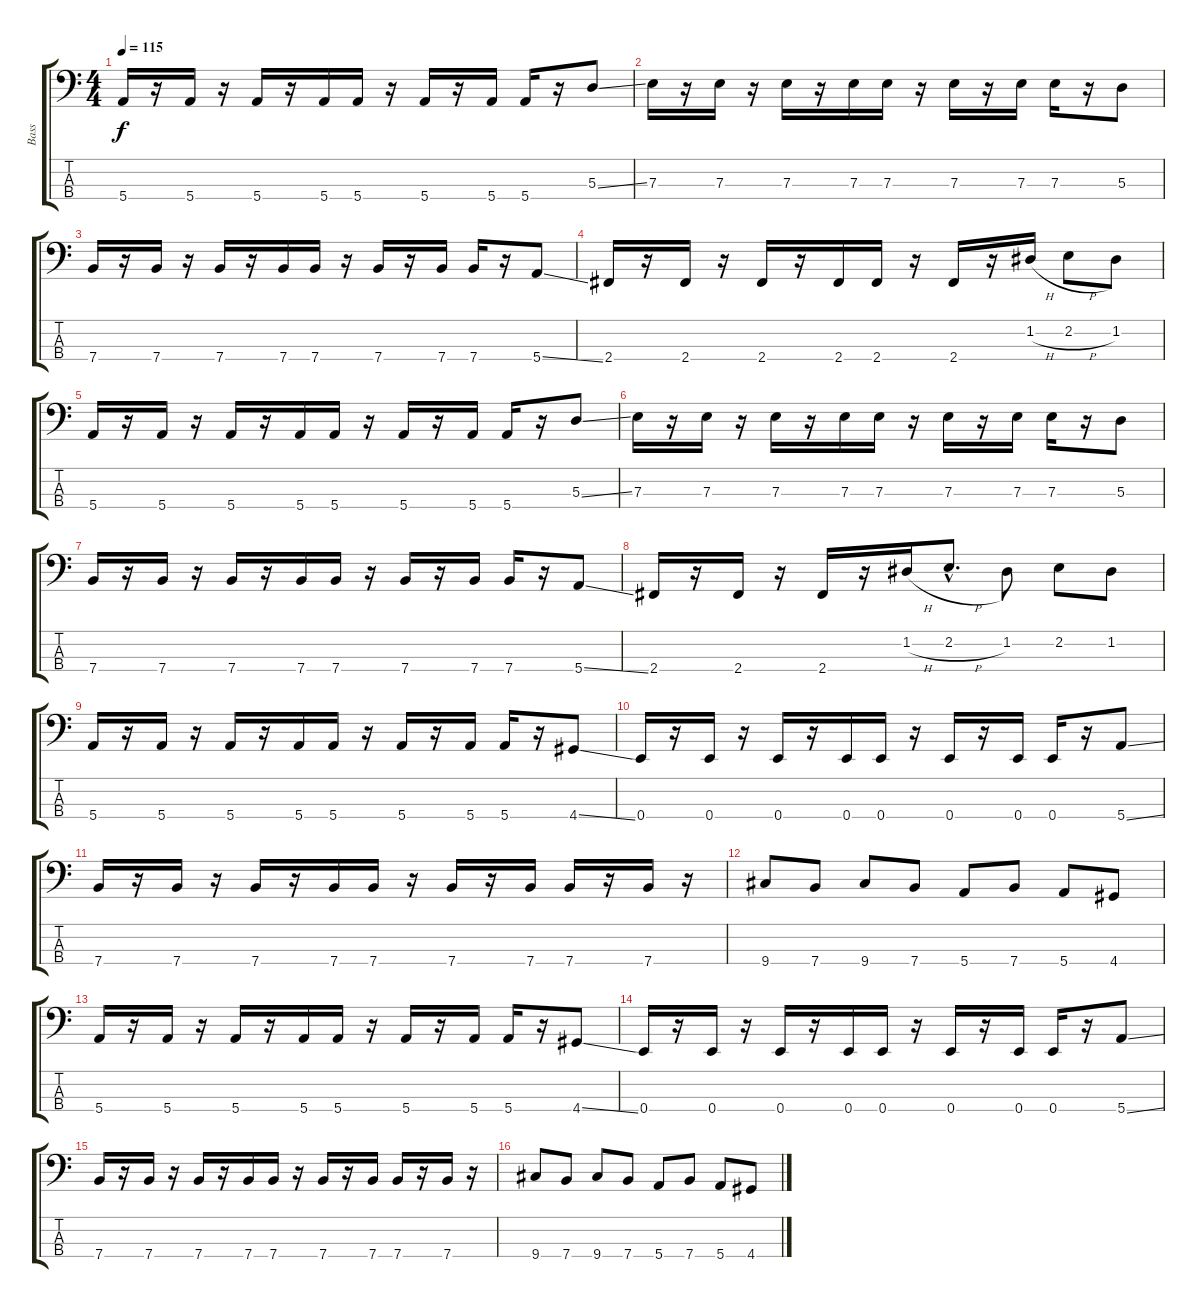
\track ("Bass" "Bass") {instrument electricbasspick}
\staff {score tabs}
\tuning (G2 D2 A1 E1) {hide}
\ts (4 4)
\tempo 115
\clef f4
\ks c
5.4.16{dy f} r.16 5.4.16 r.16 5.4.16 r.16 5.4.16 5.4.16 r.16 5.4.16 r.16 5.4.16 5.4.16 r.16 5.3{ss}.8 |
7.3.16 r.16 7.3.16 r.16 7.3.16 r.16 7.3.16 7.3.16 r.16 7.3.16 r.16 7.3.16 7.3.16 r.16 5.3.8 |
7.4.16 r.16 7.4.16 r.16 7.4.16 r.16 7.4.16 7.4.16 r.16 7.4.16 r.16 7.4.16 7.4.16 r.16 5.4{ss}.8 |
2.4.16 r.16 2.4.16 r.16 2.4.16 r.16 2.4.16 2.4.16 r.16 2.4.16 r.16 1.2{h}.16 2.2{h}.8 1.2.8 |
5.4.16 r.16 5.4.16 r.16 5.4.16 r.16 5.4.16 5.4.16 r.16 5.4.16 r.16 5.4.16 5.4.16 r.16 5.3{ss}.8 |
7.3.16 r.16 7.3.16 r.16 7.3.16 r.16 7.3.16 7.3.16 r.16 7.3.16 r.16 7.3.16 7.3.16 r.16 5.3.8 |
7.4.16 r.16 7.4.16 r.16 7.4.16 r.16 7.4.16 7.4.16 r.16 7.4.16 r.16 7.4.16 7.4.16 r.16 5.4{ss}.8 |
2.4.16 r.16 2.4.16 r.16 2.4.16 r.16 1.2{h}.16 2.2{h hac}.8{d} 1.2.8 2.2.8 1.2.8 |
5.4.16 r.16 5.4.16 r.16 5.4.16 r.16 5.4.16 5.4.16 r.16 5.4.16 r.16 5.4.16 5.4.16 r.16 4.4{ss}.8 |
0.4.16 r.16 0.4.16 r.16 0.4.16 r.16 0.4.16 0.4.16 r.16 0.4.16 r.16 0.4.16 0.4.16 r.16 5.4{ss}.8 |
7.4.16 r.16 7.4.16 r.16 7.4.16 r.16 7.4.16 7.4.16 r.16 7.4.16 r.16 7.4.16 7.4.16 r.16 7.4.16 r.16 |
9.4.8 7.4.8 9.4.8 7.4.8 5.4.8 7.4.8 5.4.8 4.4.8 |
5.4.16 r.16 5.4.16 r.16 5.4.16 r.16 5.4.16 5.4.16 r.16 5.4.16 r.16 5.4.16 5.4.16 r.16 4.4{ss}.8 |
0.4.16 r.16 0.4.16 r.16 0.4.16 r.16 0.4.16 0.4.16 r.16 0.4.16 r.16 0.4.16 0.4.16 r.16 5.4{ss}.8 |
7.4.16 r.16 7.4.16 r.16 7.4.16 r.16 7.4.16 7.4.16 r.16 7.4.16 r.16 7.4.16 7.4.16 r.16 7.4.16 r.16 |
9.4.8 7.4.8 9.4.8 7.4.8 5.4.8 7.4.8 5.4.8 4.4.8
